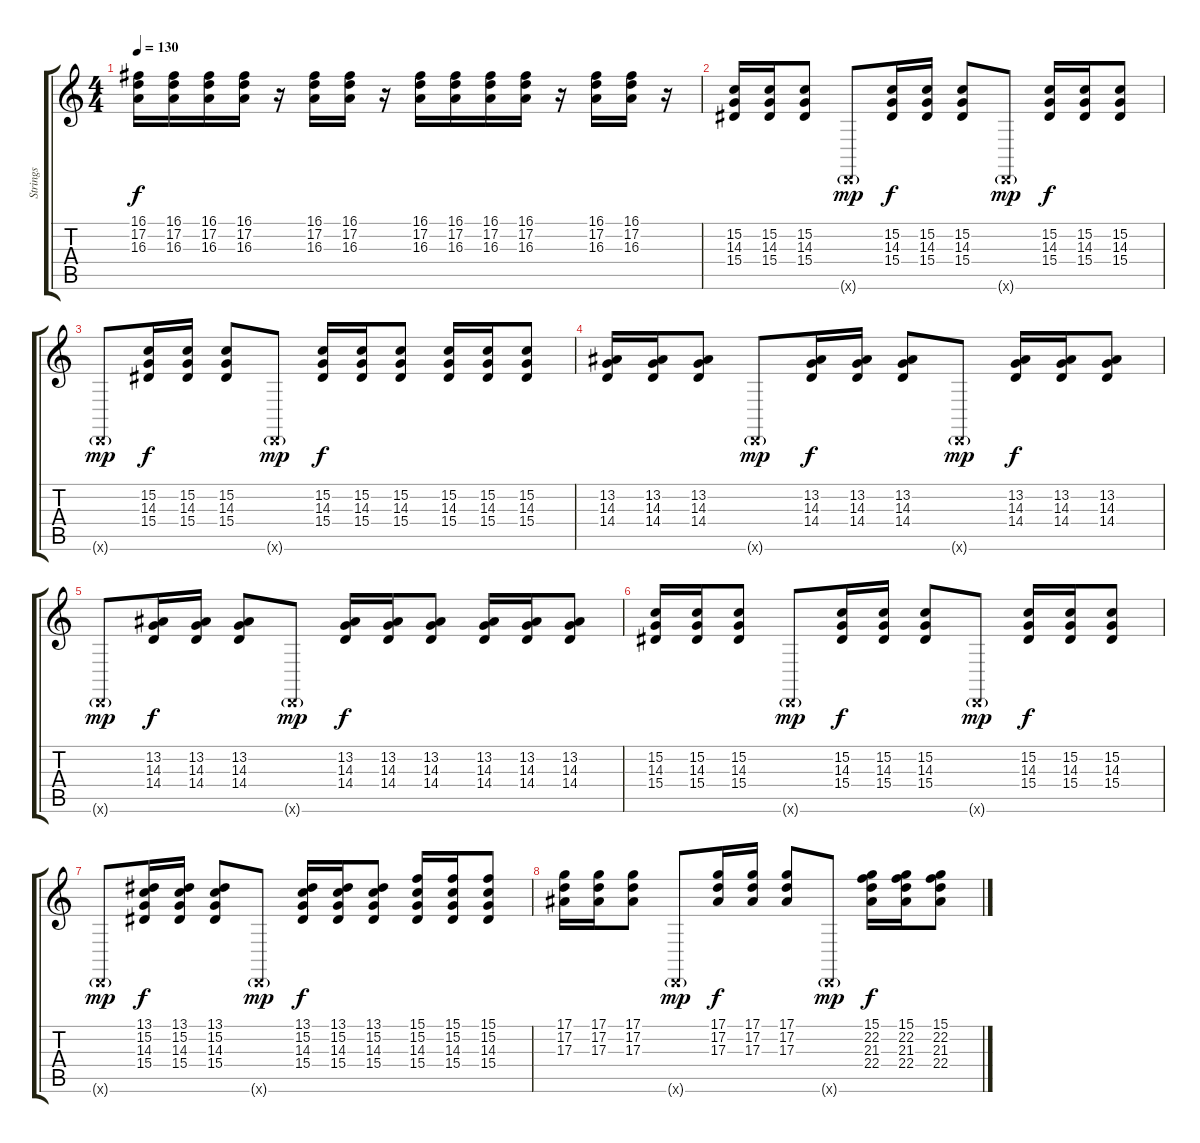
\track ("Strings" "Strings") {instrument stringensemble1}
\staff {score tabs}
\tuning (D4 A3 F3 C3 G2 D2) {hide}
\ts (4 4)
\tempo 130
\clef g2
\ks c
(16.1 17.2 16.3).16{dy f} (16.1 17.2 16.3).16 (16.1 17.2 16.3).16 (16.1 17.2 16.3).16 r.16 (16.1 17.2 16.3).16 (16.1 17.2 16.3).16 r.16 (16.1 17.2 16.3).16 (16.1 17.2 16.3).16 (16.1 17.2 16.3).16 (16.1 17.2 16.3).16 r.16 (16.1 17.2 16.3).16 (16.1 17.2 16.3).16 r.16 |
(15.2 14.3 15.4).16 (15.2 14.3 15.4).16 (15.2 14.3 15.4).8 0.6{g x}.8{dy mp} (15.2 14.3 15.4).16{dy f} (15.2 14.3 15.4).16 (15.2 14.3 15.4).8 0.6{g x}.8{dy mp} (15.2 14.3 15.4).16{dy f} (15.2 14.3 15.4).16 (15.2 14.3 15.4).8 |
0.6{g x}.8{dy mp} (15.2 14.3 15.4).16{dy f} (15.2 14.3 15.4).16 (15.2 14.3 15.4).8 0.6{g x}.8{dy mp} (15.2 14.3 15.4).16{dy f} (15.2 14.3 15.4).16 (15.2 14.3 15.4).8 (15.2 14.3 15.4).16 (15.2 14.3 15.4).16 (15.2 14.3 15.4).8 |
(13.2 14.3 14.4).16 (13.2 14.3 14.4).16 (13.2 14.3 14.4).8 0.6{g x}.8{dy mp} (13.2 14.3 14.4).16{dy f} (13.2 14.3 14.4).16 (13.2 14.3 14.4).8 0.6{g x}.8{dy mp} (13.2 14.3 14.4).16{dy f} (13.2 14.3 14.4).16 (13.2 14.3 14.4).8 |
0.6{g x}.8{dy mp} (13.2 14.3 14.4).16{dy f} (13.2 14.3 14.4).16 (13.2 14.3 14.4).8 0.6{g x}.8{dy mp} (13.2 14.3 14.4).16{dy f} (13.2 14.3 14.4).16 (13.2 14.3 14.4).8 (13.2 14.3 14.4).16 (13.2 14.3 14.4).16 (13.2 14.3 14.4).8 |
(15.2 14.3 15.4).16 (15.2 14.3 15.4).16 (15.2 14.3 15.4).8 0.6{g x}.8{dy mp} (15.2 14.3 15.4).16{dy f} (15.2 14.3 15.4).16 (15.2 14.3 15.4).8 0.6{g x}.8{dy mp} (15.2 14.3 15.4).16{dy f} (15.2 14.3 15.4).16 (15.2 14.3 15.4).8 |
0.6{g x}.8{dy mp} (13.1 15.2 14.3 15.4).16{dy f} (13.1 15.2 14.3 15.4).16 (13.1 15.2 14.3 15.4).8 0.6{g x}.8{dy mp} (13.1 15.2 14.3 15.4).16{dy f} (13.1 15.2 14.3 15.4).16 (13.1 15.2 14.3 15.4).8 (15.1 15.2 14.3 15.4).16 (15.1 15.2 14.3 15.4).16 (15.1 15.2 14.3 15.4).8 |
(17.1 17.2 17.3).16 (17.1 17.2 17.3).16 (17.1 17.2 17.3).8 0.6{g x}.8{dy mp} (17.1 17.2 17.3).16{dy f} (17.1 17.2 17.3).16 (17.1 17.2 17.3).8 0.6{g x}.8{dy mp} (15.1 22.2 21.3 22.4).16{dy f} (15.1 22.2 21.3 22.4).16 (15.1 22.2 21.3 22.4).8
